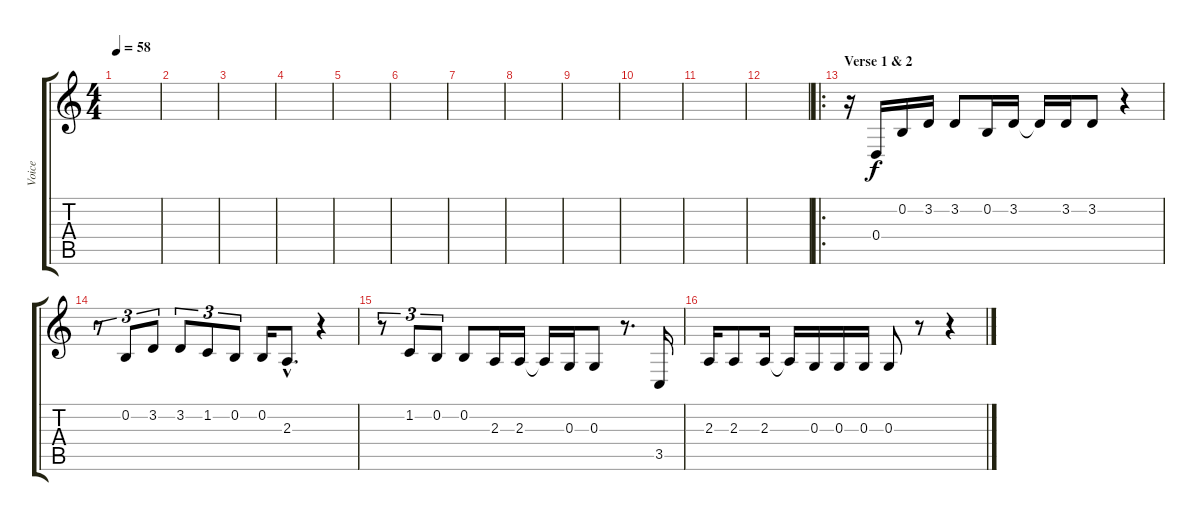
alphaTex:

\track ("Voice" "Voice") {instrument bassoon}
\staff {score tabs}
\tuning (E4 B3 G3 D3 A2 E2) {hide}
\ts (4 4)
\tempo 58
\clef g2
\ks c
|
|
|
|
|
|
|
|
|
|
|
|
\ro
\section ("" "Verse 1 & 2")
r.16 0.4.16 0.2.16 3.2.16 3.2.8 0.2.16 3.2.16 3.2{t}.16 3.2.16 3.2.8 r.4 |
r.8{tu (3 2)} 0.2.8{tu (3 2)} 3.2.8{tu (3 2)} 3.2.8{tu (3 2)} 1.2.8{tu (3 2)} 0.2.8{tu (3 2)} 0.2.16 2.3{hac}.8{d} r.4 |
r.8{tu (3 2)} 1.2.8{tu (3 2)} 0.2.8{tu (3 2)} 0.2.8 2.3.16 2.3.16 2.3{t}.16 0.3.16 0.3.8 r.8{d} 3.5.16 |
2.3.16 2.3.8 2.3.16 2.3{t}.16 0.3.16 0.3.16 0.3.16 0.3.8 r.8 r.4
